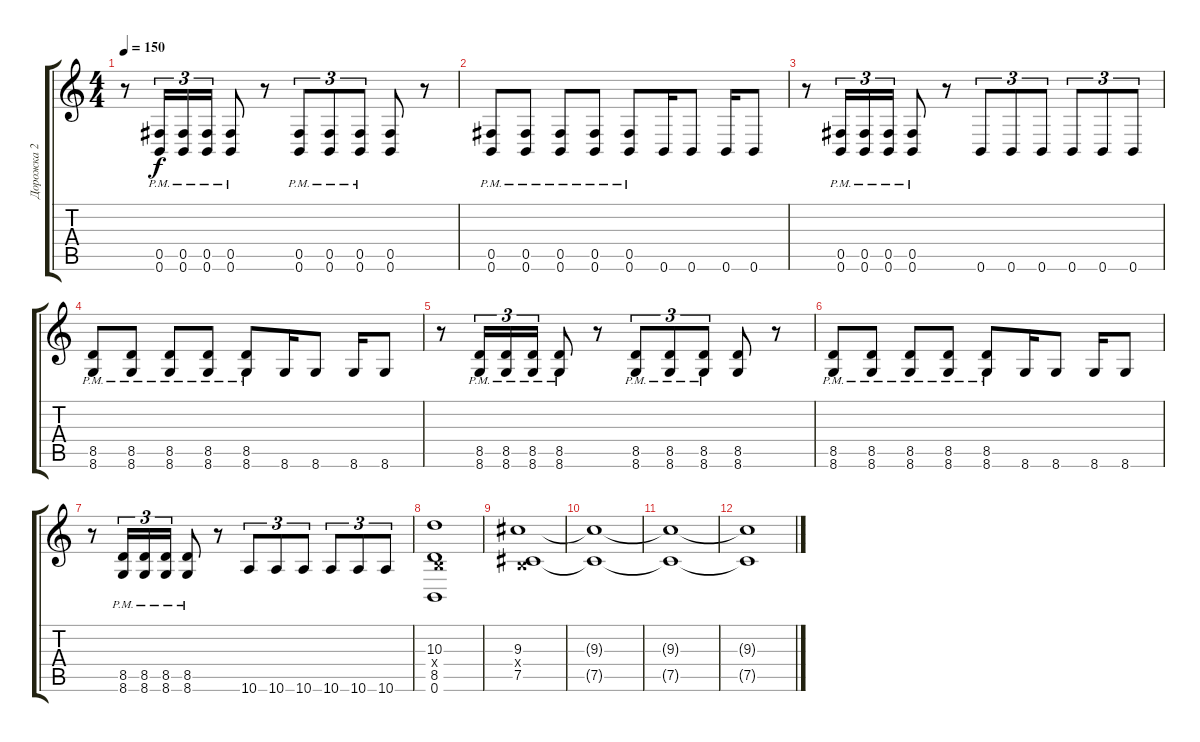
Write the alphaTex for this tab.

\track ("Дорожка 2" "Дорожка 2") {instrument electricguitarjazz}
\staff {score tabs}
\tuning (Db4 Ab3 E3 B2 Gb2 B1) {hide}
\ts (4 4)
\tempo 150
\clef g2
\ks c
r.8{dy f} (0.5{pm} 0.6{pm}).16{tu (3 2)} (0.5{pm} 0.6{pm}).16{tu (3 2)} (0.5{pm} 0.6{pm}).16{tu (3 2)} (0.5{pm} 0.6{pm}).8 r.8 (0.5{pm} 0.6{pm}).8{tu (3 2)} (0.5{pm} 0.6{pm}).8{tu (3 2)} (0.5{pm} 0.6{pm}).8{tu (3 2)} (0.5 0.6).8 r.8 |
(0.5{pm} 0.6{pm}).8 (0.5{pm} 0.6{pm}).8 (0.5{pm} 0.6{pm}).8 (0.5{pm} 0.6{pm}).8 (0.5{pm} 0.6{pm}).8 0.6.16 0.6.8 0.6.16 0.6.8 |
r.8 (0.5{pm} 0.6{pm}).16{tu (3 2)} (0.5{pm} 0.6{pm}).16{tu (3 2)} (0.5{pm} 0.6{pm}).16{tu (3 2)} (0.5{pm} 0.6{pm}).8 r.8 0.6.8{tu (3 2)} 0.6.8{tu (3 2)} 0.6.8{tu (3 2)} 0.6.8{tu (3 2)} 0.6.8{tu (3 2)} 0.6.8{tu (3 2)} |
(8.5{pm} 8.6{pm}).8 (8.5{pm} 8.6{pm}).8 (8.5{pm} 8.6{pm}).8 (8.5{pm} 8.6{pm}).8 (8.5{pm} 8.6{pm}).8 8.6.16 8.6.8 8.6.16 8.6.8 |
r.8 (8.5{pm} 8.6{pm}).16{tu (3 2)} (8.5{pm} 8.6{pm}).16{tu (3 2)} (8.5{pm} 8.6{pm}).16{tu (3 2)} (8.5{pm} 8.6{pm}).8 r.8 (8.5{pm} 8.6{pm}).8{tu (3 2)} (8.5{pm} 8.6{pm}).8{tu (3 2)} (8.5{pm} 8.6{pm}).8{tu (3 2)} (8.5 8.6).8 r.8 |
(8.5{pm} 8.6{pm}).8 (8.5{pm} 8.6{pm}).8 (8.5{pm} 8.6{pm}).8 (8.5{pm} 8.6{pm}).8 (8.5{pm} 8.6{pm}).8 8.6.16 8.6.8 8.6.16 8.6.8 |
r.8 (8.5{pm} 8.6{pm}).16{tu (3 2)} (8.5{pm} 8.6{pm}).16{tu (3 2)} (8.5{pm} 8.6{pm}).16{tu (3 2)} (8.5{pm} 8.6{pm}).8 r.8 10.6.8{tu (3 2)} 10.6.8{tu (3 2)} 10.6.8{tu (3 2)} 10.6.8{tu (3 2)} 10.6.8{tu (3 2)} 10.6.8{tu (3 2)} |
(10.3 0.4{x} 8.5 0.6).1 |
(9.3 0.4{x} 7.5).1 |
(9.3{t} 7.5{t}).1 |
(9.3{t} 7.5{t}).1 |
(9.3{t} 7.5{t}).1
